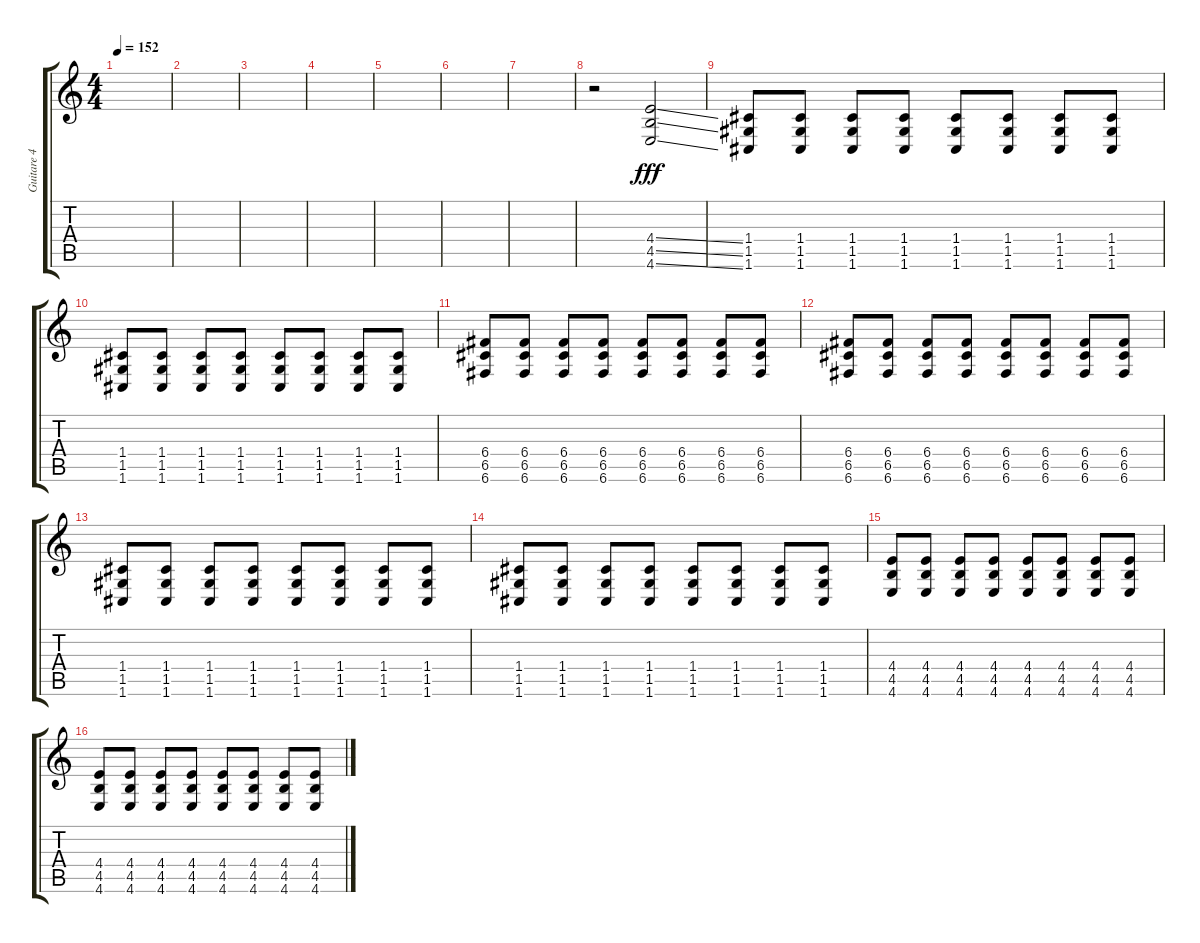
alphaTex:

\track ("Guitare 4" "Guitare 4") {instrument distortionguitar}
\staff {score tabs}
\tuning (Eb4 C4 G3 C3 G2 C2) {hide}
\ts (4 4)
\section ("" "")
\tempo 152
\clef g2
\ks c
|
|
|
|
|
|
|
\section ("" "")
r.2 (4.4{ss} 4.5{ss} 4.6{ss}).2{dy fff} |
(1.4 1.5 1.6).8 (1.4 1.5 1.6).8 (1.4 1.5 1.6).8 (1.4 1.5 1.6).8 (1.4 1.5 1.6).8 (1.4 1.5 1.6).8 (1.4 1.5 1.6).8 (1.4 1.5 1.6).8 |
(1.4 1.5 1.6).8 (1.4 1.5 1.6).8 (1.4 1.5 1.6).8 (1.4 1.5 1.6).8 (1.4 1.5 1.6).8 (1.4 1.5 1.6).8 (1.4 1.5 1.6).8 (1.4 1.5 1.6).8 |
(6.4 6.5 6.6).8 (6.4 6.5 6.6).8 (6.4 6.5 6.6).8 (6.4 6.5 6.6).8 (6.4 6.5 6.6).8 (6.4 6.5 6.6).8 (6.4 6.5 6.6).8 (6.4 6.5 6.6).8 |
(6.4 6.5 6.6).8 (6.4 6.5 6.6).8 (6.4 6.5 6.6).8 (6.4 6.5 6.6).8 (6.4 6.5 6.6).8 (6.4 6.5 6.6).8 (6.4 6.5 6.6).8 (6.4 6.5 6.6).8 |
(1.4 1.5 1.6).8 (1.4 1.5 1.6).8 (1.4 1.5 1.6).8 (1.4 1.5 1.6).8 (1.4 1.5 1.6).8 (1.4 1.5 1.6).8 (1.4 1.5 1.6).8 (1.4 1.5 1.6).8 |
(1.4 1.5 1.6).8 (1.4 1.5 1.6).8 (1.4 1.5 1.6).8 (1.4 1.5 1.6).8 (1.4 1.5 1.6).8 (1.4 1.5 1.6).8 (1.4 1.5 1.6).8 (1.4 1.5 1.6).8 |
(4.4 4.5 4.6).8 (4.4 4.5 4.6).8 (4.4 4.5 4.6).8 (4.4 4.5 4.6).8 (4.4 4.5 4.6).8 (4.4 4.5 4.6).8 (4.4 4.5 4.6).8 (4.4 4.5 4.6).8 |
(4.4 4.5 4.6).8 (4.4 4.5 4.6).8 (4.4 4.5 4.6).8 (4.4 4.5 4.6).8 (4.4 4.5 4.6).8 (4.4 4.5 4.6).8 (4.4 4.5 4.6).8 (4.4 4.5 4.6).8
